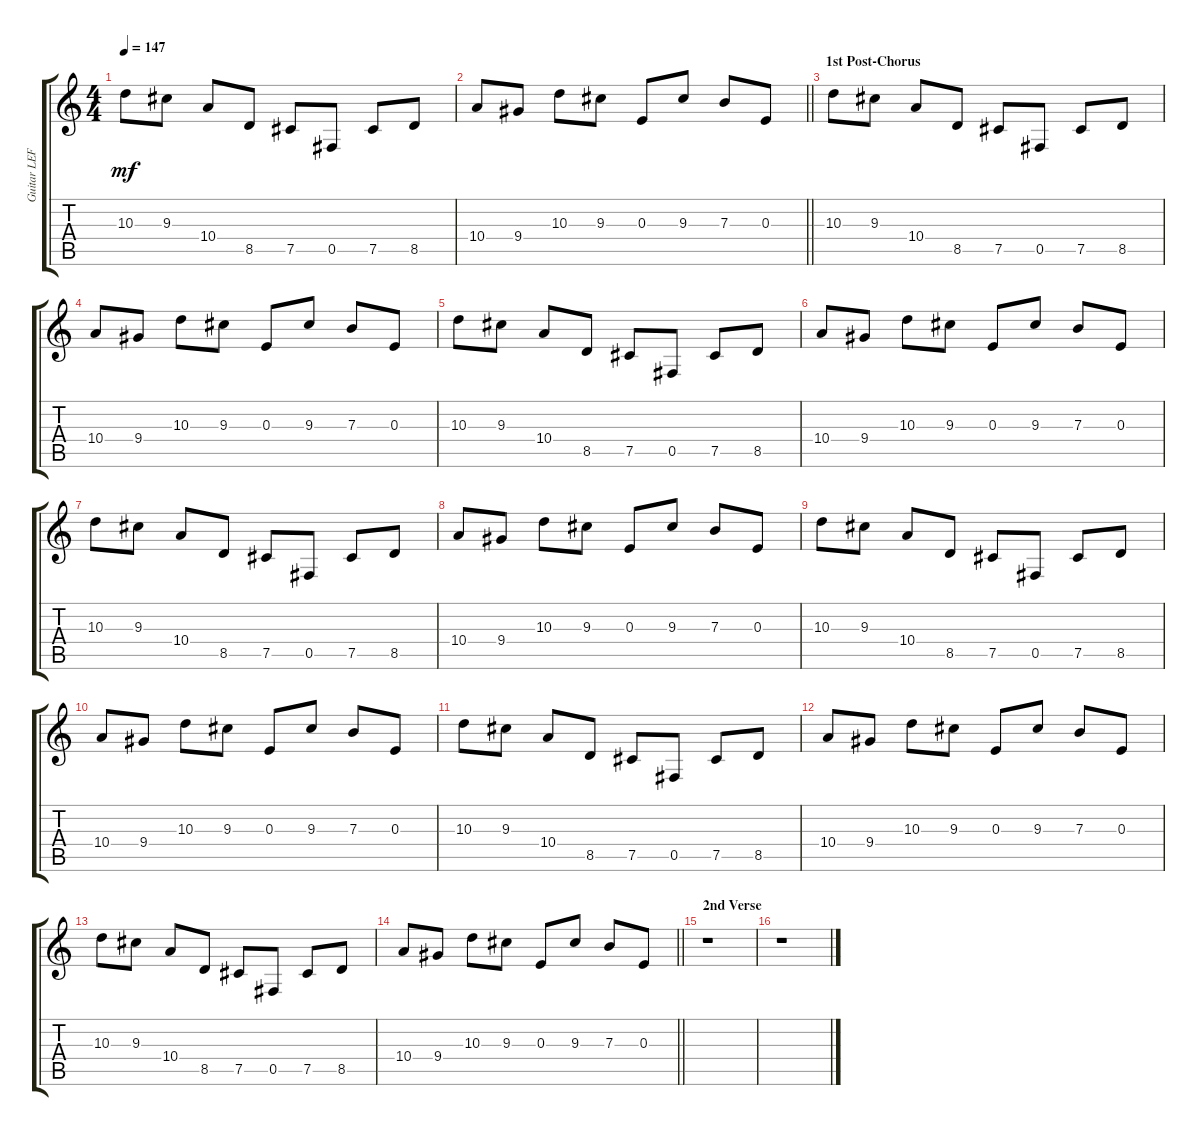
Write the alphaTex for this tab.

\track ("Guitar LEFT 2" "Guitar LEF") {instrument distortionguitar}
\staff {score tabs}
\tuning (Db4 Ab3 E3 B2 Gb2 B1) {hide}
\ts (4 4)
\tempo 147
\clef g2
\ks c
10.3.8{dy mf} 9.3.8 10.4.8 8.5.8 7.5.8 0.5.8 7.5.8 8.5.8 |
\barLineRight lightlight
10.4.8 9.4.8 10.3.8 9.3.8 0.3.8 9.3.8 7.3.8 0.3.8 |
\section ("" "1st Post-Chorus")
10.3.8 9.3.8 10.4.8 8.5.8 7.5.8 0.5.8 7.5.8 8.5.8 |
10.4.8 9.4.8 10.3.8 9.3.8 0.3.8 9.3.8 7.3.8 0.3.8 |
10.3.8 9.3.8 10.4.8 8.5.8 7.5.8 0.5.8 7.5.8 8.5.8 |
10.4.8 9.4.8 10.3.8 9.3.8 0.3.8 9.3.8 7.3.8 0.3.8 |
10.3.8 9.3.8 10.4.8 8.5.8 7.5.8 0.5.8 7.5.8 8.5.8 |
10.4.8 9.4.8 10.3.8 9.3.8 0.3.8 9.3.8 7.3.8 0.3.8 |
10.3.8 9.3.8 10.4.8 8.5.8 7.5.8 0.5.8 7.5.8 8.5.8 |
10.4.8 9.4.8 10.3.8 9.3.8 0.3.8 9.3.8 7.3.8 0.3.8 |
10.3.8 9.3.8 10.4.8 8.5.8 7.5.8 0.5.8 7.5.8 8.5.8 |
10.4.8 9.4.8 10.3.8 9.3.8 0.3.8 9.3.8 7.3.8 0.3.8 |
10.3.8 9.3.8 10.4.8 8.5.8 7.5.8 0.5.8 7.5.8 8.5.8 |
\barLineRight lightlight
10.4.8 9.4.8 10.3.8 9.3.8 0.3.8 9.3.8 7.3.8 0.3.8 |
\section ("" "2nd Verse")
r.1 |
r.1
